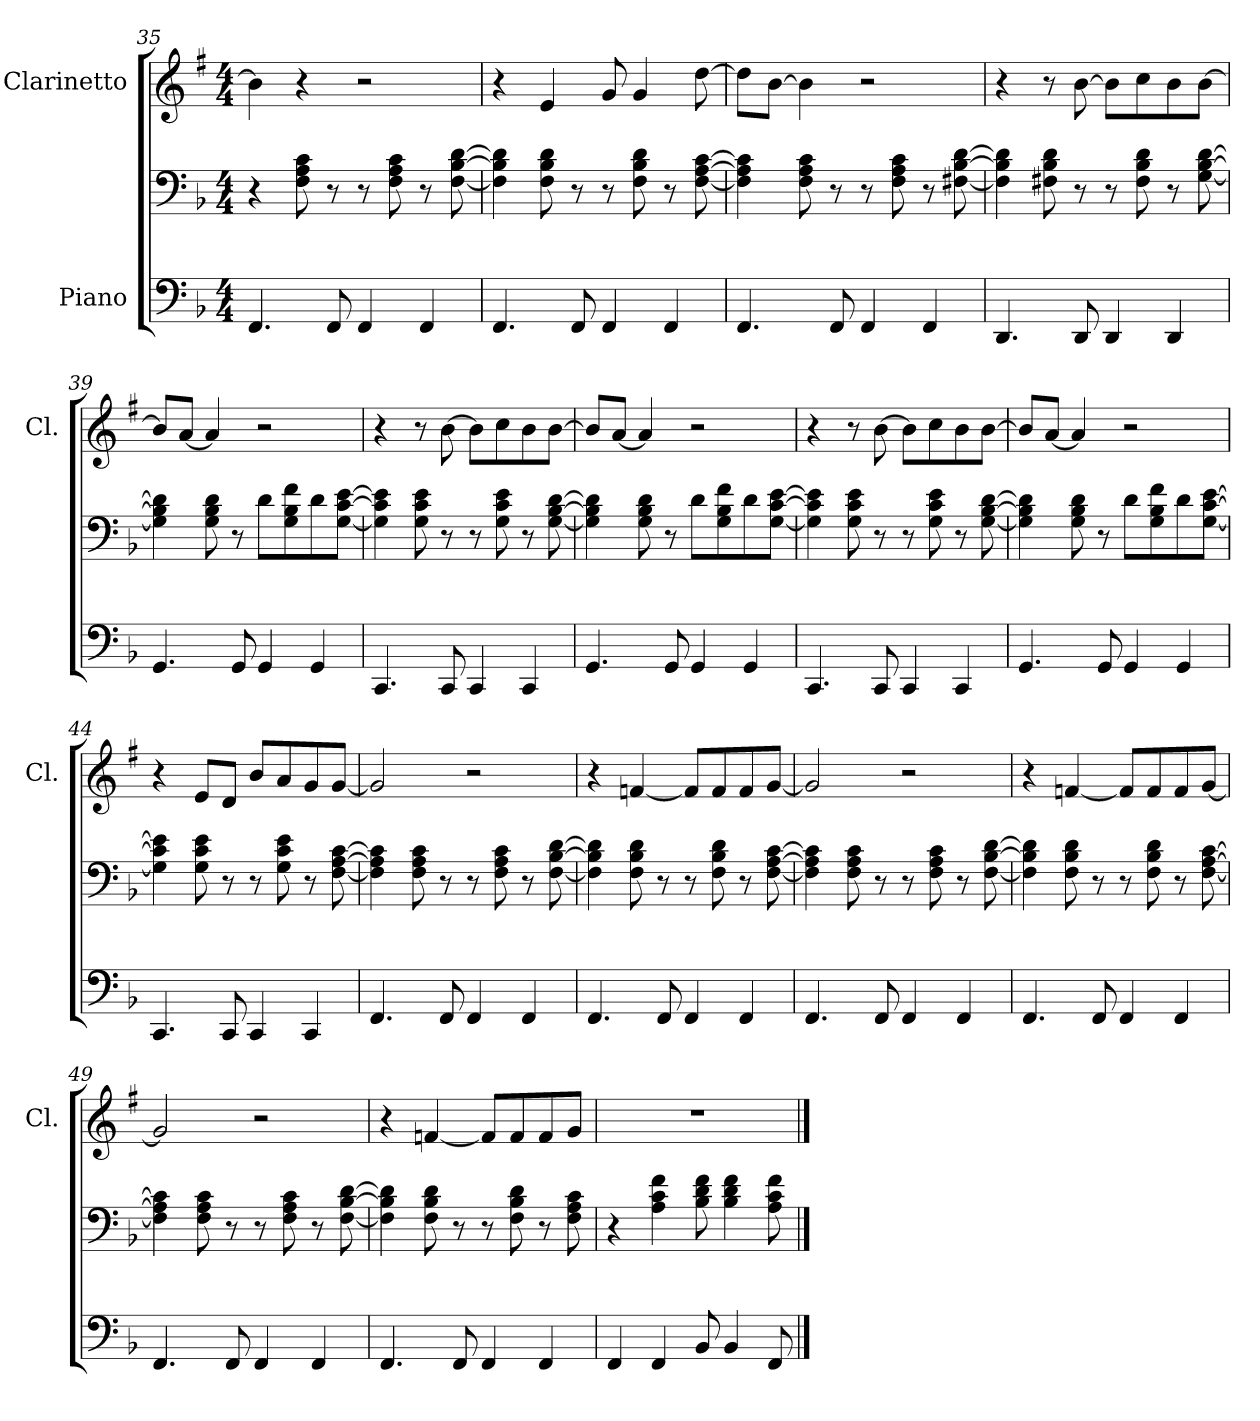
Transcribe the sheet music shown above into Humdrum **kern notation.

**kern	**kern	**kern
*part2	*part2	*part1
*staff3	*staff2	*staff1
*I"Piano	*	*I"Clarinetto
*	*	*I'Cl.
*clefF4	*clefF4	*clefG2
*	*	*ITrd1c2
*k[b-]	*k[b-]	*k[b-]
*M4/4	*M4/4	*M4/4
=35	=35	=35
4.FF/	4r	4a\]
.	8F\ 8A\ 8c\	4r
8FF/	8r	.
4FF/	8r	2r
.	8F\ 8A\ 8c\	.
4FF/	8r	.
.	[8F\ [8B-\ [8d\	.
=36	=36	=36
4.FF/	4F\] 4B-\] 4d\]	4r
.	8F\ 8B-\ 8d\	4d/
8FF/	8r	.
4FF/	8r	8f/
.	8F\ 8B-\ 8d\	4f/
4FF/	8r	.
.	[8F\ [8A\ [8c\	[8cc\
=37	=37	=37
4.FF/	4F\] 4A\] 4c\]	8cc\L]
.	.	[8a\J
.	8F\ 8A\ 8c\	4a\]
8FF/	8r	.
4FF/	8r	2r
.	8F\ 8A\ 8c\	.
4FF/	8r	.
.	[8F#X\ [8B-\ [8d\	.
!!LO:LB:g=z
=38	=38	=38
4.DD/	4F#\] 4B-\] 4d\]	4r
.	8F#X\ 8B-\ 8d\	8r
8DD/	8r	[8a\
4DD/	8r	8a\L]
.	8F#\ 8B-\ 8d\	8b-\
4DD/	8r	8a\
.	[8G\ [8B-\ [8d\	[8a\J
=39	=39	=39
4.GG/	4G\] 4B-\] 4d\]	8a/L]
.	.	[8g/J
.	8G\ 8B-\ 8d\	4g/]
8GG/	8r	.
4GG/	8d\L	2r
.	8G\ 8B-\ 8f\	.
4GG/	8d\	.
.	[8G\ [8c\ [8e\J	.
=40	=40	=40
4.CC/	4G\] 4c\] 4e\]	4r
.	8G\ 8c\ 8e\	8r
8CC/	8r	[8a\
4CC/	8r	8a\L]
.	8G\ 8c\ 8e\	8b-\
4CC/	8r	8a\
.	[8G\ [8B-\ [8d\	[8a\J
=41	=41	=41
4.GG/	4G\] 4B-\] 4d\]	8a/L]
.	.	[8g/J
.	8G\ 8B-\ 8d\	4g/]
8GG/	8r	.
4GG/	8d\L	2r
.	8G\ 8B-\ 8f\	.
4GG/	8d\	.
.	[8G\ [8c\ [8e\J	.
=42	=42	=42
4.CC/	4G\] 4c\] 4e\]	4r
.	8G\ 8c\ 8e\	8r
8CC/	8r	[8a\
4CC/	8r	8a\L]
.	8G\ 8c\ 8e\	8b-\
4CC/	8r	8a\
.	[8G\ [8B-\ [8d\	[8a\J
!!LO:PB:g=z
=43	=43	=43
4.GG/	4G\] 4B-\] 4d\]	8a/L]
.	.	[8g/J
.	8G\ 8B-\ 8d\	4g/]
8GG/	8r	.
4GG/	8d\L	2r
.	8G\ 8B-\ 8f\	.
4GG/	8d\	.
.	[8G\ [8c\ [8e\J	.
=44	=44	=44
4.CC/	4G\] 4c\] 4e\]	4r
.	8G\ 8c\ 8e\	8d/L
8CC/	8r	8c/J
4CC/	8r	8a/L
.	8G\ 8c\ 8e\	8g/
4CC/	8r	8f/
.	[8F\ [8A\ [8c\	[8f/J
=45	=45	=45
4.FF/	4F\] 4A\] 4c\]	2f/]
.	8F\ 8A\ 8c\	.
8FF/	8r	.
4FF/	8r	2r
.	8F\ 8A\ 8c\	.
4FF/	8r	.
.	[8F\ [8B-\ [8d\	.
=46	=46	=46
4.FF/	4F\] 4B-\] 4d\]	4r
.	8F\ 8B-\ 8d\	[4e-X/
8FF/	8r	.
4FF/	8r	8e-/L]
.	8F\ 8B-\ 8d\	8e-/
4FF/	8r	8e-/
.	[8F\ [8A\ [8c\	[8f/J
=47	=47	=47
4.FF/	4F\] 4A\] 4c\]	2f/]
.	8F\ 8A\ 8c\	.
8FF/	8r	.
4FF/	8r	2r
.	8F\ 8A\ 8c\	.
4FF/	8r	.
.	[8F\ [8B-\ [8d\	.
!!LO:LB:g=z
=48	=48	=48
4.FF/	4F\] 4B-\] 4d\]	4r
.	8F\ 8B-\ 8d\	[4e-X/
8FF/	8r	.
4FF/	8r	8e-/L]
.	8F\ 8B-\ 8d\	8e-/
4FF/	8r	8e-/
.	[8F\ [8A\ [8c\	[8f/J
=49	=49	=49
4.FF/	4F\] 4A\] 4c\]	2f/]
.	8F\ 8A\ 8c\	.
8FF/	8r	.
4FF/	8r	2r
.	8F\ 8A\ 8c\	.
4FF/	8r	.
.	[8F\ [8B-\ [8d\	.
=50	=50	=50
4.FF/	4F\] 4B-\] 4d\]	4r
.	8F\ 8B-\ 8d\	[4e-X/
8FF/	8r	.
4FF/	8r	8e-/L]
.	8F\ 8B-\ 8d\	8e-/
4FF/	8r	8e-/
.	8F\ 8A\ 8c\	8f/J
=51	=51	=51
4FF/	4r	1r
4FF/	4A\ 4c\ 4f\	.
8BB-/	8B-\ 8d\ 8f\	.
4BB-/	4B-\ 4d\ 4f\	.
8FF/	8A\ 8c\ 8f\	.
==	==	==
*-	*-	*-
